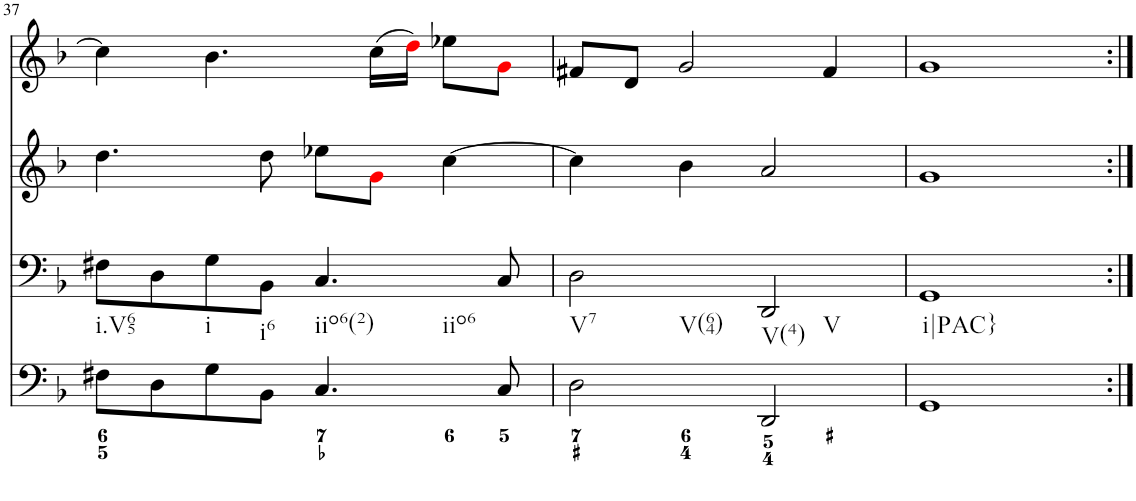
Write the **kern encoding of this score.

**kern	**kern	**kern	**kern
*part4	*part3	*part2	*part1
*staff4	*staff3	*staff2	*staff1
*I"Piano	*I"Piano	*I"Piano	*I"Piano
*I'Pno	*I'Pno	*I'Pno	*I'Pno
!!LO:PB:g=z
*clefF4	*clefF4	*clefG2	*clefG2
*k[b-]	*k[b-]	*k[b-]	*k[b-]
*d:	*d:	*d:	*d:
*M4/4	*M4/4	*M4/4	*M4/4
*met(c)	*met(c)	*met(c)	*met(c)
=37	=37	=37	=37
!	!LO:TX:b:t=i.V65	!	!
8F#X\L	8F#X\L	4.dd\	4cc\]
8D\	8D\	.	.
!	!LO:TX:b:t=i	!	!
8G\	8G\	.	4.b-\
!	!LO:TX:b:t=i6	!	!
8BB-\J	8BB-\J	8dd\	.
!	!LO:TX:b:t=iio6(2)	!	!
!	!LO:TX:b:t=iio6	!	!
4.C/	4.C/	8ee-X\L	.
.	.	8gi\J	(16cc\LL
.	.	.	16ddi\JJ)
.	.	[4cc\	8ee-X\L
8C/	8C/	.	8gi\J
=38	=38	=38	=38
!	!LO:TX:b:t=V7	!	!
!	!LO:TX:b:t=V(64)	!	!
2D\	2D\	4cc\]	8f#X/L
.	.	.	8d/J
.	.	4b-\	2g/
!	!LO:TX:b:t=V(4)	!	!
!	!LO:TX:b:t=V	!	!
2DD/	2DD/	2a/	.
.	.	.	4f#/
=39	=39	=39	=39
!	!LO:TX:b:t=i|PAC}	!	!
1GG	1GG	1g	1g
=:|!	=:|!	=:|!	=:|!
*-	*-	*-	*-
